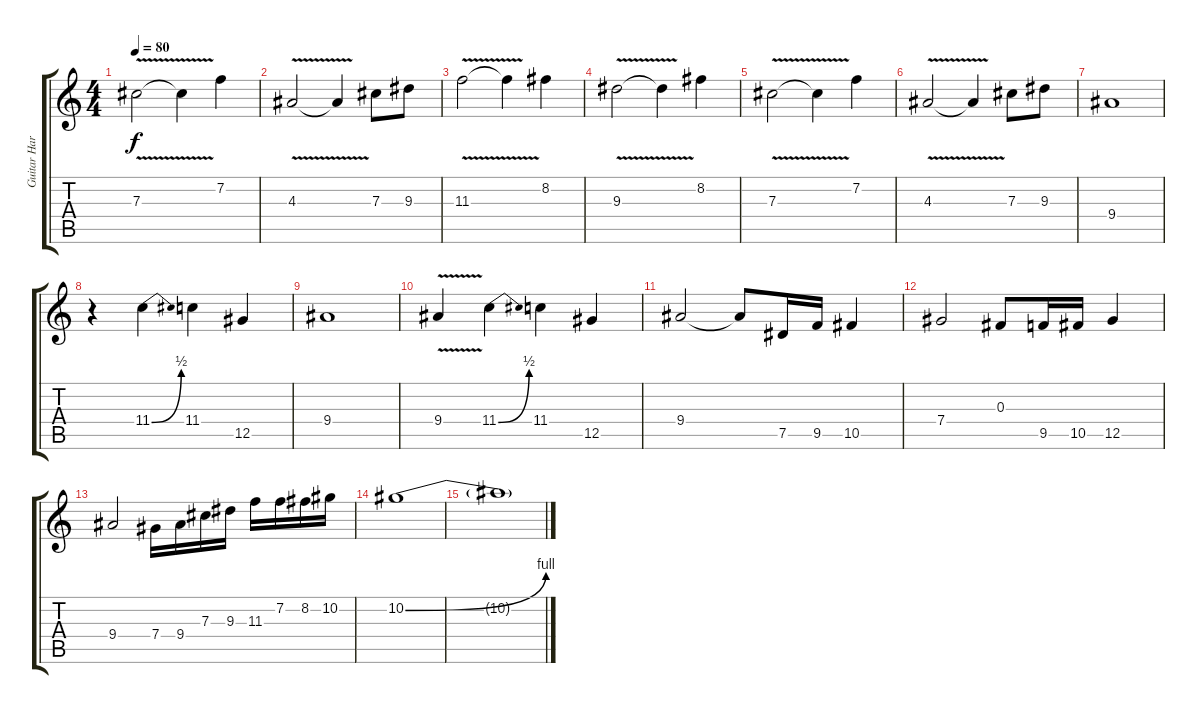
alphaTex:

\track ("Guitar Harmo" "Guitar Har") {instrument overdrivenguitar}
\staff {score tabs}
\tuning (Eb4 Bb3 Gb3 Db3 Ab2 Eb2) {hide}
\ts (4 4)
\tempo 80
\clef g2
\ks c
7.3{v}.2{dy f} 7.3{t}.4 7.2.4 |
4.3{v}.2 4.3{t}.4 7.3.8 9.3.8 |
11.3{v}.2 11.3{t}.4 8.2.4 |
9.3{v}.2 9.3{t}.4 8.2.4 |
7.3{v}.2 7.3{t}.4 7.2.4 |
4.3{v}.2 4.3{t}.4 7.3.8 9.3.8 |
9.4.1 |
r.4 11.4{be (bend 0 0 60 2)}.4 11.4.4 12.5.4 |
9.4.1 |
9.4{v}.4 11.4{be (bend 0 0 60 2)}.4 11.4.4 12.5.4 |
9.4.2 9.4{t}.8 7.5.16 9.5.16 10.5.4 |
7.4.2 0.3.8 9.5.16 10.5.16 12.5.4 |
9.4.2 7.4.16 9.4.16 7.3.16 9.3.16 11.3.16 7.2.16 8.2.16 10.2.16 |
10.2{be (bend 0 0 60 4)}.1 |
10.2{t}.1
